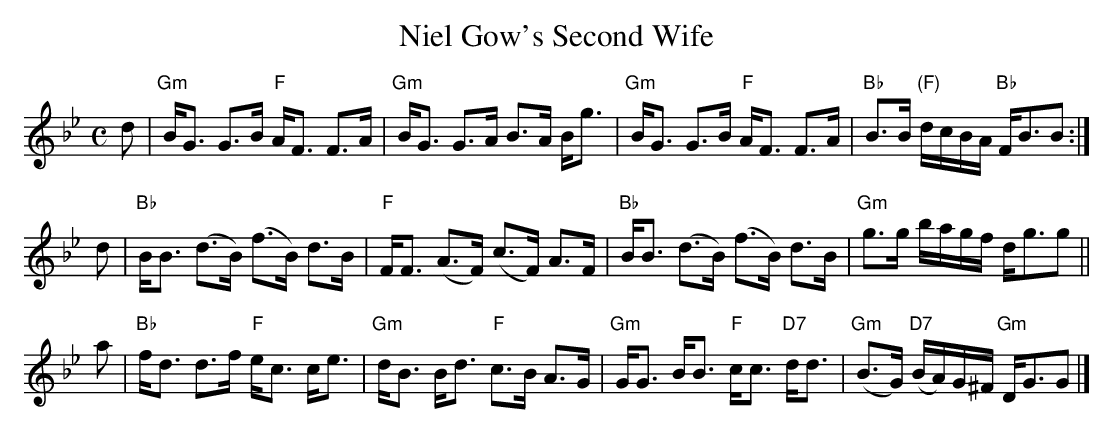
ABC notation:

X:1
T: Niel Gow's Second Wife
M: C
L: 1/8
K: Gm
d |\
"Gm"B<G G>B "F"A<F F>A | "Gm"B<G G>A B>A B<g |\
"Gm"B<G G>B "F"A<F F>A | "Bb"B>B "(F)"d/c/B/A/ "Bb"F<BB :|
d |\
"Bb"B<B (d>B) (f>B) d>B | "F"F<F (A>F) (c>F) A>F |\
"Bb"B<B (d>B) (f>B) d>B | "Gm"g>g b/a/g/f/ d<gg ||
a |\
"Bb"f<d d>f "F"e<c c<e | "Gm"d<B B<d "F"c>B A>G |\
"Gm"G<G B<B "F"c<c "D7"d<d | "Gm"(B>G) "D7"(B/A/)G/^F/ "Gm"D<GG |]
